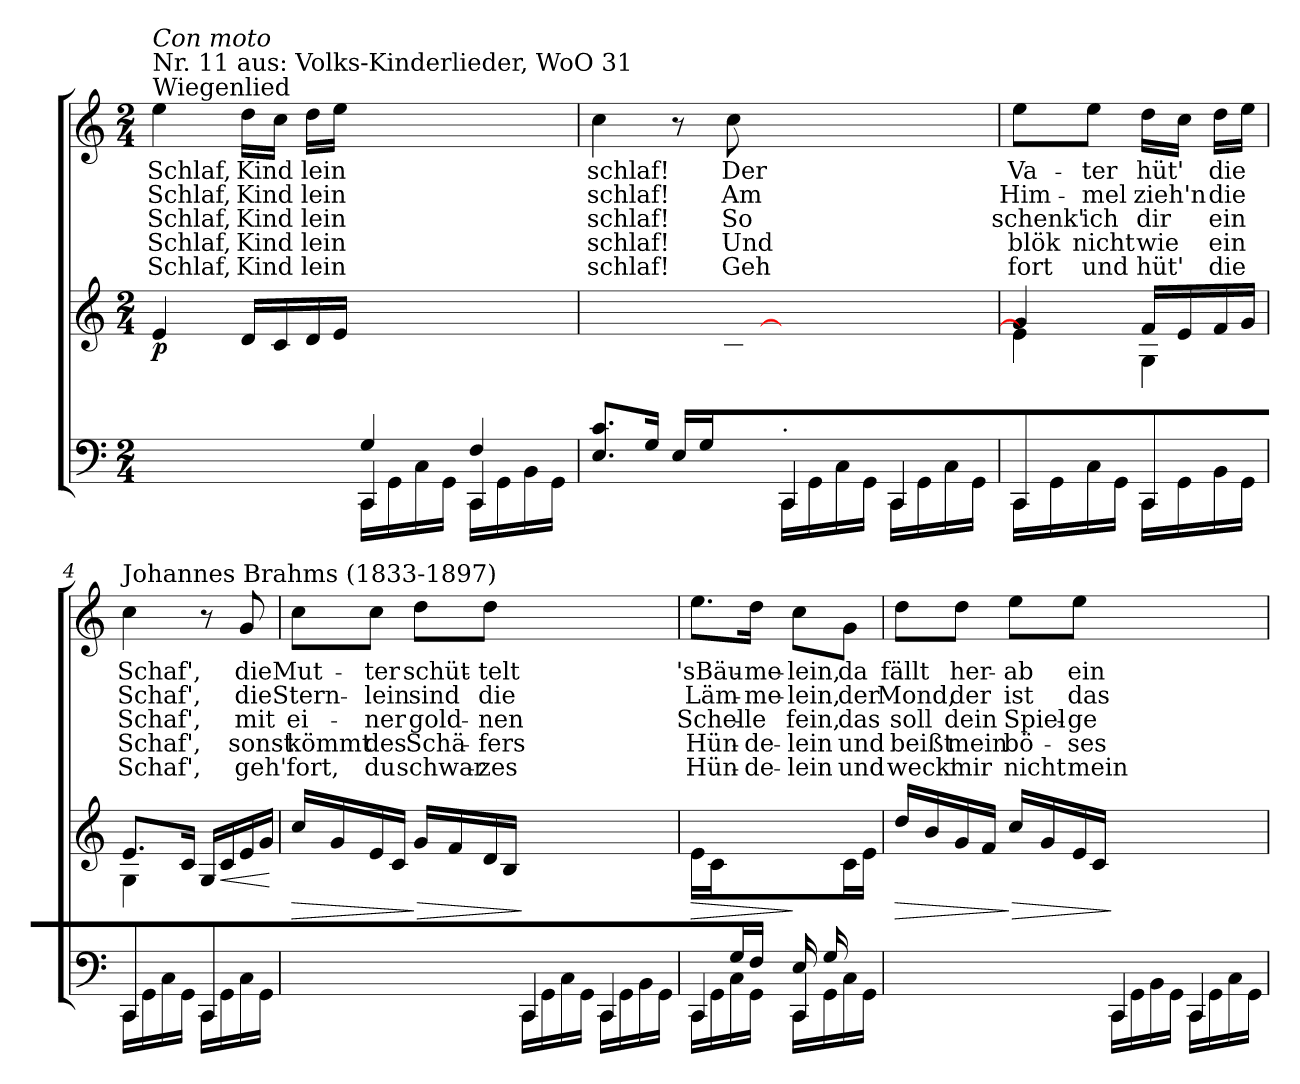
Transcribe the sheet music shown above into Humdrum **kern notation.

**kern	**kern	**dynam	**kern	**text	**text	**text	**text	**text
*part2	*part2	*part2	*part1	*part1	*part1	*part1	*part1	*part1
*staff3	*staff2	*staff2/3	*staff1	*staff1	*staff1	*staff1	*staff1	*staff1
*clefF4	*clefG2	*	*clefG2	*	*	*	*	*
*k[]	*k[]	*	*k[]	*	*	*	*	*
*M2/4	*M2/4	*	*M2/4	*	*	*	*	*
*MM120	*MM120	*	*MM120	*	*	*	*	*
=1	=1	=1	=1	=1	=1	=1	=1	=1
*^	*	*	*	*	*	*	*	*
*	*^	*	*	*	*	*	*	*	*
!	!	!	!	!	!LO:TX:a:t=Wiegenlied	!	!	!	!	!
!	!	!	!	!	!LO:TX:a:t=Nr. 11 aus&colon; Volks-Kinderlieder, WoO 31	!	!	!	!	!
!	!	!	!	!	!LO:TX:a:i:t=Con moto	!	!	!	!	!
!	!	!	!	!LO:DY:b	!	!LO:LY:b	!LO:LY:b	!LO:LY:b	!LO:LY:b	!LO:LY:b
2ryy	2ryy	2ryy	4e/	p	4ee\	Schlaf,	Schlaf,	Schlaf,	Schlaf,	Schlaf,
!	!	!	!	!	!	!LO:LY:b	!LO:LY:b	!LO:LY:b	!LO:LY:b	!LO:LY:b
.	.	.	16d/LL	.	16dd\LL	Kind	Kind	Kind	Kind	Kind
.	.	.	16c/	.	16cc\JJ	.	.	.	.	.
!	!	!	!	!	!	!LO:LY:b	!LO:LY:b	!LO:LY:b	!LO:LY:b	!LO:LY:b
.	.	.	16d/	.	16dd\LL	lein	lein	lein	lein	lein
.	.	.	16e/JJ	.	16ee\JJ	.	.	.	.	.
4CC/	4G/	16CC\LL	2ryy	.	2ryy	.	.	.	.	.
.	.	16GG\	.	.	.	.	.	.	.	.
.	.	16C\	.	.	.	.	.	.	.	.
.	.	16GG\JJ	.	.	.	.	.	.	.	.
4CC/	4F/	16CC\LL	.	.	.	.	.	.	.	.
.	.	16GG\	.	.	.	.	.	.	.	.
.	.	16BB\	.	.	.	.	.	.	.	.
.	.	16GG\JJ	.	.	.	.	.	.	.	.
=2	=2	=2	=2	=2	=2	=2	=2	=2	=2	=2
*	*	*^	*	*	*	*	*	*	*	*
!	!	!	!	!	!	!	!LO:LY:b	!LO:LY:b	!LO:LY:b	!LO:LY:b	!LO:LY:b
8.E/ 8.c/L	2ryy	2ryy	2ryy	4.ryy	.	4cc\	schlaf!	schlaf!	schlaf!	schlaf!	schlaf!
16G/Jk	.	.	.	.	.	.	.	.	.	.	.
16E/LL	.	.	.	.	.	8r	.	.	.	.	.
16G/	.	.	.	.	.	.	.	.	.	.	.
!	!	!	!	!	!	!	!LO:LY:b	!LO:LY:b	!LO:LY:b	!LO:LY:b	!LO:LY:b
2ryy	.	.	.	16c\	.	8cc\	Der	Am	So	Und	Geh
.	.	.	.	[16e\JJ	.	.	.	.	.	.	.
!	!LO:TX:a:t=.	!	!	!	!	!	!	!	!	!	!
.	4CC/	8.E/Lyy	16CC\LL	2ryy	.	2ryy	.	.	.	.	.
.	.	.	16GG\	.	.	.	.	.	.	.	.
.	.	.	16C\	.	.	.	.	.	.	.	.
.	.	16G/Jkyy	16GG\JJ	.	.	.	.	.	.	.	.
.	4CC/	4ryy	16CC\LL	.	.	.	.	.	.	.	.
.	.	.	16GG\	.	.	.	.	.	.	.	.
8ryy	.	.	16C\	.	.	.	.	.	.	.	.
.	.	.	16GG\JJ	.	.	.	.	.	.	.	.
=3	=3	=3	=3	=3	=3	=3	=3	=3	=3	=3	=3
*	*	*	*	*^	*	*	*	*	*	*	*
!	!	!	!	!	!	!	!	!LO:LY:b	!LO:LY:b	!LO:LY:b	!LO:LY:b	!LO:LY:b
*	*v	*v	*v	*	*	*	*	*	*	*	*	*
4CC/	16CC\LL	4e\]	4g/	.	8ee\L	Va-	Him-	schenk'	blök	fort
.	16GG\	.	.	.	.	.	.	.	.	.
!	!	!	!	!	!	!LO:LY:b	!LO:LY:b	!LO:LY:b	!LO:LY:b	!LO:LY:b
.	16C\	.	.	.	8ee\J	-ter	-mel	ich	nicht	und
.	16GG\JJ	.	.	.	.	.	.	.	.	.
!	!	!	!	!	!	!LO:LY:b	!LO:LY:b	!LO:LY:b	!LO:LY:b	!LO:LY:b
4CC/	16CC\LL	16f/LL	4G\	.	16dd\LL	hüt'	zieh'n	dir	wie	hüt'
.	16GG\	16e/	.	.	16cc\JJ	.	.	.	.	.
!	!	!	!	!	!	!LO:LY:b	!LO:LY:b	!LO:LY:b	!LO:LY:b	!LO:LY:b
.	16BB\	16f/	.	.	16dd\LL	die	die	ein	ein	die
.	16GG\JJ	16g/JJ	.	.	16ee\JJ	.	.	.	.	.
=4	=4	=4	=4	=4	=4	=4	=4	=4	=4	=4
!	!	!	!	!	!LO:TX:a:t=Johannes Brahms (1833-1897)	!	!	!	!	!
!	!	!	!	!	!	!LO:LY:b	!LO:LY:b	!LO:LY:b	!LO:LY:b	!LO:LY:b
4CC/	16CC\LL	8.e/L	4G\	.	4cc\	Schaf',	Schaf',	Schaf',	Schaf',	Schaf',
.	16GG\	.	.	.	.	.	.	.	.	.
.	16C\	.	.	.	.	.	.	.	.	.
.	16GG\JJ	16c/Jk	.	.	.	.	.	.	.	.
4CC/	16CC\LL	16G/LL	4ryy	.	8r	.	.	.	.	.
!	!	!	!	!LO:HP:b	!	!	!	!	!	!
.	16GG\	16c/	.	<	.	.	.	.	.	.
!	!	!	!	!	!	!LO:LY:b	!LO:LY:b	!LO:LY:b	!LO:LY:b	!LO:LY:b
.	16C\	16e/	.	.	8g/	die	die	mit	sonst	geh'
.	16GG\JJ	16g/JJ	.	.	.	.	.	.	.	.
*v	*v	*	*	*	*	*	*	*	*	*
*	*v	*v	*	*	*	*	*	*	*
.	.	[	.	.	.	.	.	.
!!LO:LB:g=z
=5	=5	=5	=5	=5	=5	=5	=5	=5
!LO:N:vis=1	!	!LO:HP:b	!	!LO:LY:b	!LO:LY:b	!LO:LY:b	!LO:LY:b	!LO:LY:b
*^	*	*	*	*	*	*	*	*
*	*^	*	*	*	*	*	*	*	*
2ryy	2ryy	2ryy	16cc/LL	>	8cc\L	Mut-	Stern-	ei-	kömmt	fort,
.	.	.	16g/	.	.	.	.	.	.	.
!	!	!	!	!	!	!LO:LY:b	!LO:LY:b	!LO:LY:b	!LO:LY:b	!LO:LY:b
.	.	.	16e/	.	8cc\J	-ter	-lein	-ner	des	du
.	.	.	16c/JJ	.	.	.	.	.	.	.
!	!	!	!	!LO:HP:n=1:b	!	!LO:LY:b	!LO:LY:b	!LO:LY:b	!LO:LY:b	!LO:LY:b
.	.	.	16g/LL	] >	8dd\L	schüt-	sind	gold-	Schä-	schwar-
.	.	.	16f/	.	.	.	.	.	.	.
!	!	!	!	!	!	!LO:LY:b	!LO:LY:b	!LO:LY:b	!LO:LY:b	!LO:LY:b
.	.	.	16d/	.	8dd\J	-telt	die	-nen	-fers	-zes
.	.	.	16B/JJ	.	.	.	.	.	.	.
2ryy	4CC/	16CC\LL	2ryy	]	2ryy	.	.	.	.	.
.	.	16GG\	.	.	.	.	.	.	.	.
.	.	16C\	.	.	.	.	.	.	.	.
.	.	16GG\JJ	.	.	.	.	.	.	.	.
.	4CC/	16CC\LL	.	.	.	.	.	.	.	.
.	.	16GG\	.	.	.	.	.	.	.	.
.	.	16BB\	.	.	.	.	.	.	.	.
.	.	16GG\JJ	.	.	.	.	.	.	.	.
=6	=6	=6	=6	=6	=6	=6	=6	=6	=6	=6
*	*	*^	*	*	*	*	*	*	*	*
!	!	!	!	!	!LO:HP:b	!	!LO:LY:b	!LO:LY:b	!LO:LY:b	!LO:LY:b	!LO:LY:b
8ryy	2ryy	4CC/	16CC\LL	16e\LL	>	8.ee\L	'sBäu-	Läm-	Schel-	Hün-	Hün-
.	.	.	16GG\	16c\	.	.	.	.	.	.	.
16G/	.	.	16C\	4ryy	.	.	.	.	.	.	.
!	!	!	!	!	!	!	!LO:LY:b	!LO:LY:b	!LO:LY:b	!LO:LY:b	!LO:LY:b
16F/JJ	.	.	16GG\JJ	.	.	16dd\Jk	-me-	-me-	-le	-de-	-de-
!	!	!	!	!	!	!	!LO:LY:b	!LO:LY:b	!LO:LY:b	!LO:LY:b	!LO:LY:b
16E/LL	.	4CC/	16CC\LL	.	]	8cc\L	-lein,	-lein,	fein,	-lein	-lein
16G/	.	.	16GG\	.	.	.	.	.	.	.	.
!	!	!	!	!	!	!	!LO:LY:b	!LO:LY:b	!LO:LY:b	!LO:LY:b	!LO:LY:b
8ryy	.	.	16C\	16c\	.	8g\J	da	der	das	und	und
.	.	.	16GG\JJ	16e\JJ	.	.	.	.	.	.	.
=7	=7	=7	=7	=7	=7	=7	=7	=7	=7	=7	=7
!LO:N:vis=1	!	!	!	!	!LO:HP:b	!	!LO:LY:b	!LO:LY:b	!LO:LY:b	!LO:LY:b	!LO:LY:b
*	*	*v	*v	*	*	*	*	*	*	*	*
2ryy	2ryy	2ryy	16dd/LL	>	8dd\L	fällt	Mond,	soll	beißt	weck'
.	.	.	16b/	.	.	.	.	.	.	.
!	!	!	!	!	!	!LO:LY:b	!LO:LY:b	!LO:LY:b	!LO:LY:b	!LO:LY:b
.	.	.	16g/	.	8dd\J	her-	der	dein	mein	mir
.	.	.	16f/JJ	.	.	.	.	.	.	.
!	!	!	!	!LO:HP:n=1:b	!	!LO:LY:b	!LO:LY:b	!LO:LY:b	!LO:LY:b	!LO:LY:b
.	.	.	16cc/LL	] >	8ee\L	-ab	ist	Spiel-	bö-	nicht
.	.	.	16g/	.	.	.	.	.	.	.
!	!	!	!	!	!	!LO:LY:b	!LO:LY:b	!LO:LY:b	!LO:LY:b	!LO:LY:b
.	.	.	16e/	.	8ee\J	ein	das	-ge-	-ses	mein
.	.	.	16c/JJ	.	.	.	.	.	.	.
2ryy	4CC/	16CC\LL	2ryy	]	2ryy	.	.	.	.	.
.	.	16GG\	.	.	.	.	.	.	.	.
.	.	16BB\	.	.	.	.	.	.	.	.
.	.	16GG\JJ	.	.	.	.	.	.	.	.
.	4CC/	16CC\LL	.	.	.	.	.	.	.	.
.	.	16GG\	.	.	.	.	.	.	.	.
.	.	16C\	.	.	.	.	.	.	.	.
.	.	16GG\JJ	.	.	.	.	.	.	.	.
*v	*v	*v	*	*	*	*	*	*	*	*
=	=	=	=	=	=	=	=	=
*-	*-	*-	*-	*-	*-	*-	*-	*-
